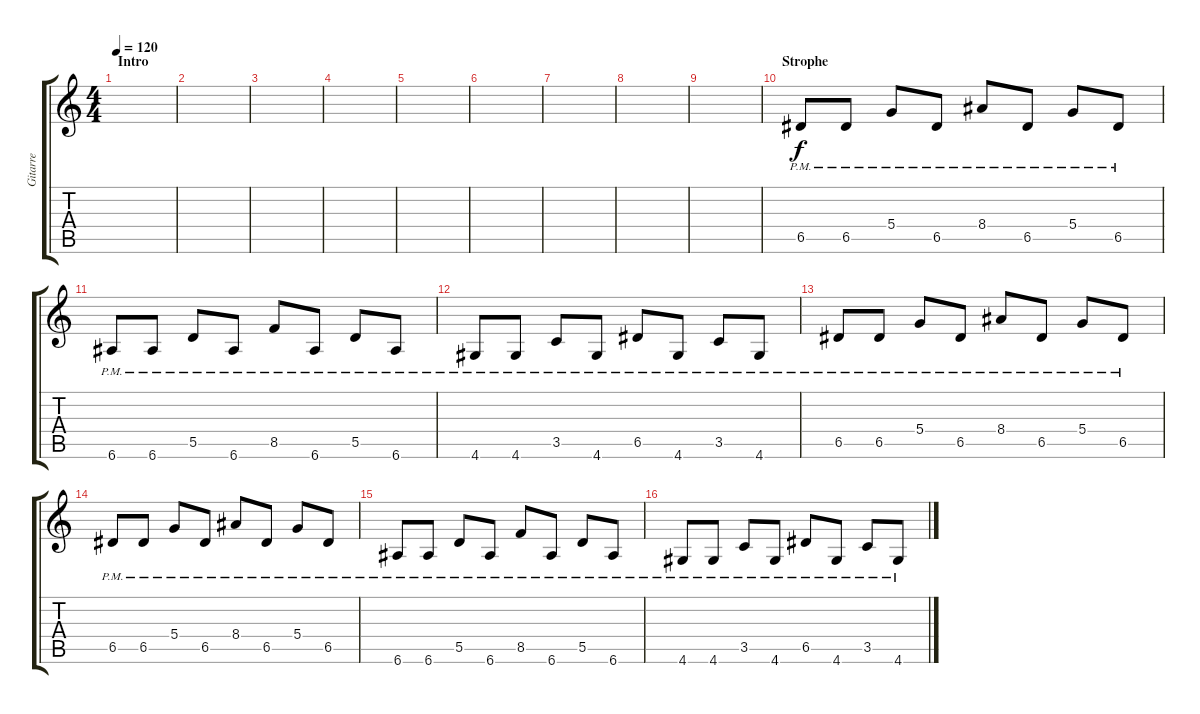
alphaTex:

\track ("Gitarre" "Gitarre") {instrument overdrivenguitar}
\staff {score tabs}
\tuning (E4 B3 G3 D3 A2 E2) {hide}
\ts (4 4)
\section ("" "Intro")
\tempo 120
\clef g2
\ks c
|
|
|
|
|
|
|
|
|
\section ("" "Strophe")
6.5{pm}.8 6.5{pm}.8 5.4{pm}.8 6.5{pm}.8 8.4{pm}.8 6.5{pm}.8 5.4{pm}.8 6.5{pm}.8 |
6.6{pm}.8 6.6{pm}.8 5.5{pm}.8 6.6{pm}.8 8.5{pm}.8 6.6{pm}.8 5.5{pm}.8 6.6{pm}.8 |
4.6{pm}.8 4.6{pm}.8 3.5{pm}.8 4.6{pm}.8 6.5{pm}.8 4.6{pm}.8 3.5{pm}.8 4.6{pm}.8 |
6.5{pm}.8 6.5{pm}.8 5.4{pm}.8 6.5{pm}.8 8.4{pm}.8 6.5{pm}.8 5.4{pm}.8 6.5{pm}.8 |
6.5{pm}.8 6.5{pm}.8 5.4{pm}.8 6.5{pm}.8 8.4{pm}.8 6.5{pm}.8 5.4{pm}.8 6.5{pm}.8 |
6.6{pm}.8 6.6{pm}.8 5.5{pm}.8 6.6{pm}.8 8.5{pm}.8 6.6{pm}.8 5.5{pm}.8 6.6{pm}.8 |
4.6{pm}.8 4.6{pm}.8 3.5{pm}.8 4.6{pm}.8 6.5{pm}.8 4.6{pm}.8 3.5{pm}.8 4.6{pm}.8
